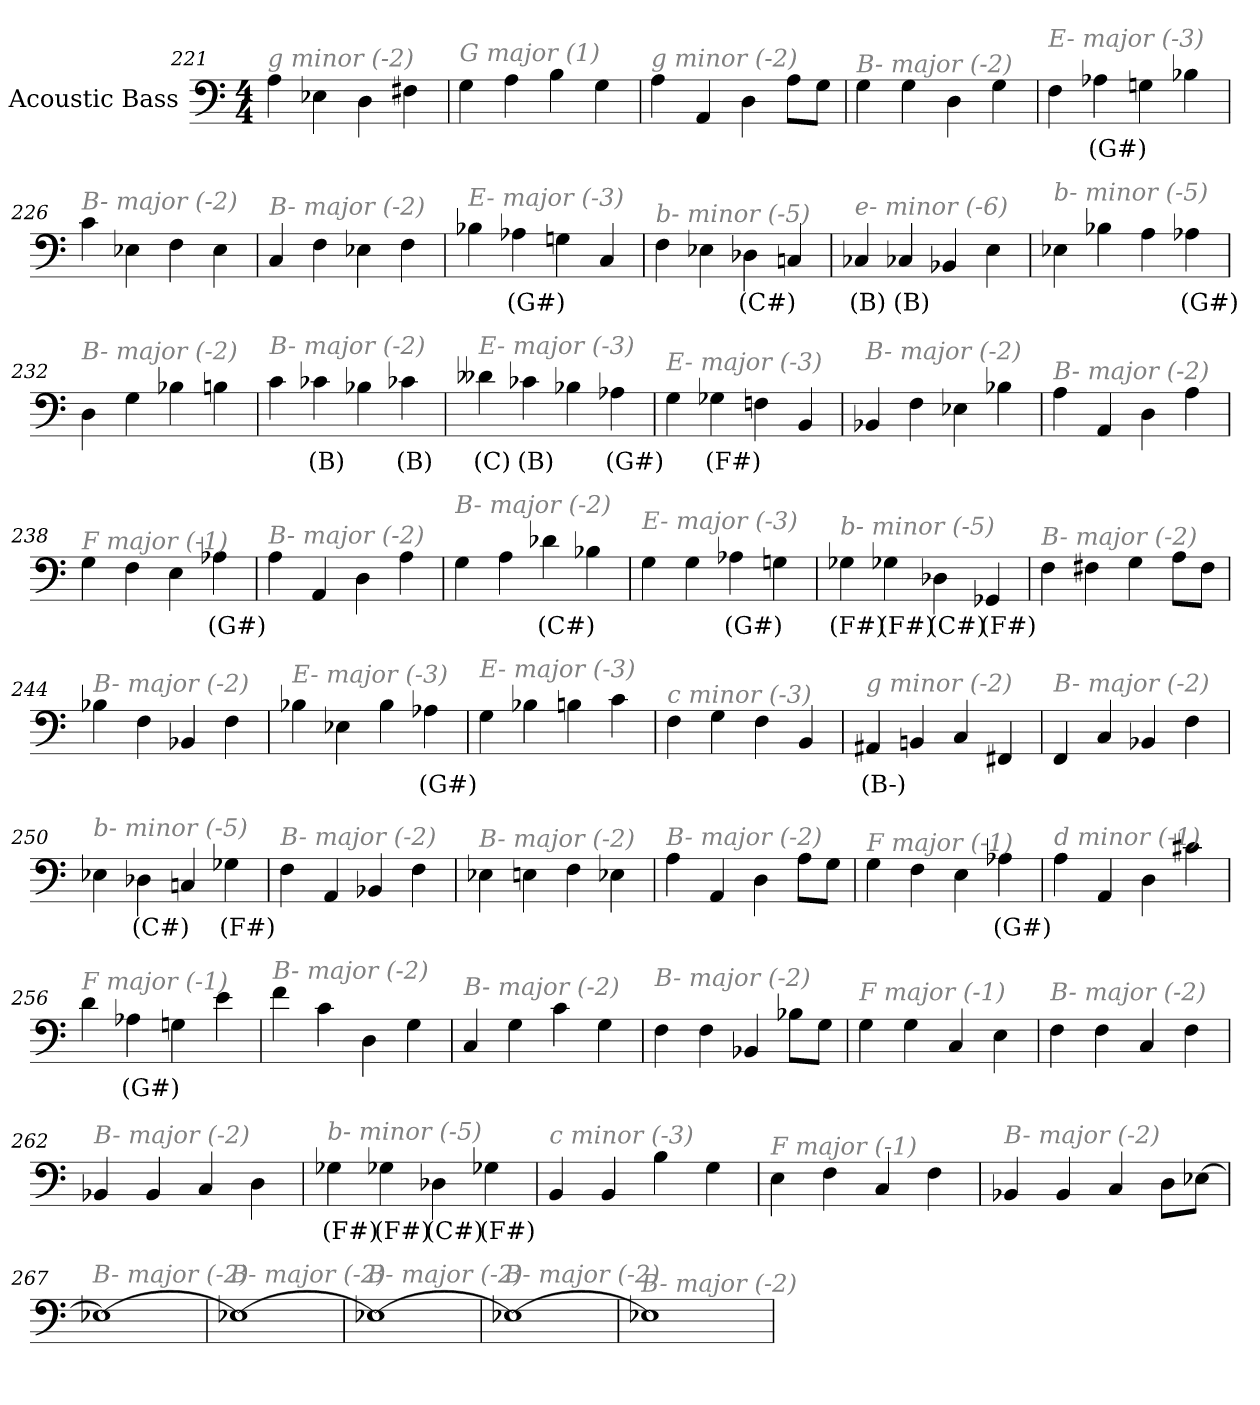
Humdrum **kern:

**kern	**text
*part1	*part1
*staff1	*staff1
*I"Acoustic Bass	*
*clefF4	*
*ITrd7c12	*
*k[]	*
*C:	*
*M4/4	*
=221	=221
!LO:TX:i:color=#808080:t=g minor (-2)	!
4AA	.
4EE-X	.
4DD	.
4FF#X	.
=222	=222
!LO:TX:i:color=#808080:t=G major (1)	!
4GG	.
4AA	.
4BB	.
4GG	.
=223	=223
!LO:TX:i:color=#808080:t=g minor (-2)	!
4AA	.
4AAA	.
4DD	.
8AAL	.
8GGJ	.
=224	=224
!LO:TX:i:color=#808080:t=B- major (-2)	!
4GG	.
4GG	.
4DD	.
4GG	.
=225	=225
!LO:TX:i:color=#808080:t=E- major (-3)	!
4FF	.
4AA-Xi	(G#)
4GGn	.
4BB-X	.
=226	=226
!LO:TX:i:color=#808080:t=B- major (-2)	!
4C	.
4EE-X	.
4FF	.
4EE-	.
=227	=227
!LO:TX:i:color=#808080:t=B- major (-2)	!
4CC	.
4FF	.
4EE-X	.
4FF	.
=228	=228
!LO:TX:i:color=#808080:t=E- major (-3)	!
4BB-X	.
4AA-Xi	(G#)
4GGn	.
4CC	.
=229	=229
!LO:TX:i:color=#808080:t=b- minor (-5)	!
4FF	.
4EE-X	.
4DD-Xi	(C#)
4CCn	.
=230	=230
!LO:TX:i:color=#808080:t=e- minor (-6)	!
4CC-Xi	(B)
4CC-Xi	(B)
4BBB-X	.
4EE	.
=231	=231
!LO:TX:i:color=#808080:t=b- minor (-5)	!
4EE-X	.
4BB-X	.
4AA	.
4AA-Xi	(G#)
=232	=232
!LO:TX:i:color=#808080:t=B- major (-2)	!
4DD	.
4GG	.
4BB-X	.
4BBn	.
=233	=233
!LO:TX:i:color=#808080:t=B- major (-2)	!
4C	.
4C-Xi	(B)
4BB-X	.
4C-Xi	(B)
=234	=234
!LO:TX:i:color=#808080:t=E- major (-3)	!
4D--Xj	(C)
4C-Xi	(B)
4BB-X	.
4AA-Xi	(G#)
=235	=235
!LO:TX:i:color=#808080:t=E- major (-3)	!
4GG	.
4GG-Xi	(F#)
4FFn	.
4BBB	.
=236	=236
!LO:TX:i:color=#808080:t=B- major (-2)	!
4BBB-X	.
4FF	.
4EE-X	.
4BB-X	.
=237	=237
!LO:TX:i:color=#808080:t=B- major (-2)	!
4AA	.
4AAA	.
4DD	.
4AA	.
=238	=238
!LO:TX:i:color=#808080:t=F major (-1)	!
4GG	.
4FF	.
4EE	.
4AA-Xi	(G#)
=239	=239
!LO:TX:i:color=#808080:t=B- major (-2)	!
4AA	.
4AAA	.
4DD	.
4AA	.
=240	=240
!LO:TX:i:color=#808080:t=B- major (-2)	!
4GG	.
4AA	.
4D-Xi	(C#)
4BB-X	.
=241	=241
!LO:TX:i:color=#808080:t=E- major (-3)	!
4GG	.
4GG	.
4AA-Xi	(G#)
4GGn	.
=242	=242
!LO:TX:i:color=#808080:t=b- minor (-5)	!
4GG-Xi	(F#)
4GG-Xi	(F#)
4DD-Xi	(C#)
4GGG-Xi	(F#)
=243	=243
!LO:TX:i:color=#808080:t=B- major (-2)	!
4FF	.
4FF#X	.
4GG	.
8AAL	.
8FF#J	.
=244	=244
!LO:TX:i:color=#808080:t=B- major (-2)	!
4BB-X	.
4FF	.
4BBB-X	.
4FF	.
=245	=245
!LO:TX:i:color=#808080:t=E- major (-3)	!
4BB-X	.
4EE-X	.
4BB-	.
4AA-Xi	(G#)
=246	=246
!LO:TX:i:color=#808080:t=E- major (-3)	!
4GG	.
4BB-X	.
4BBn	.
4C	.
=247	=247
!LO:TX:i:color=#808080:t=c minor (-3)	!
4FF	.
4GG	.
4FF	.
4BBB	.
=248	=248
!LO:TX:i:color=#808080:t=g minor (-2)	!
4AAA#Xj	(B-)
4BBBn	.
4CC	.
4FFF#X	.
=249	=249
!LO:TX:i:color=#808080:t=B- major (-2)	!
4FFF	.
4CC	.
4BBB-X	.
4FF	.
=250	=250
!LO:TX:i:color=#808080:t=b- minor (-5)	!
4EE-X	.
4DD-Xi	(C#)
4CCn	.
4GG-Xi	(F#)
=251	=251
!LO:TX:i:color=#808080:t=B- major (-2)	!
4FF	.
4AAA	.
4BBB-X	.
4FF	.
=252	=252
!LO:TX:i:color=#808080:t=B- major (-2)	!
4EE-X	.
4EEn	.
4FF	.
4EE-X	.
=253	=253
!LO:TX:i:color=#808080:t=B- major (-2)	!
4AA	.
4AAA	.
4DD	.
8AAL	.
8GGJ	.
=254	=254
!LO:TX:i:color=#808080:t=F major (-1)	!
4GG	.
4FF	.
4EE	.
4AA-Xi	(G#)
=255	=255
!LO:TX:i:color=#808080:t=d minor (-1)	!
4AA	.
4AAA	.
4DD	.
4C#X	.
=256	=256
!LO:TX:i:color=#808080:t=F major (-1)	!
4D	.
4AA-Xi	(G#)
4GGn	.
4E	.
=257	=257
!LO:TX:i:color=#808080:t=B- major (-2)	!
4F	.
4C	.
4DD	.
4GG	.
=258	=258
!LO:TX:i:color=#808080:t=B- major (-2)	!
4CC	.
4GG	.
4C	.
4GG	.
=259	=259
!LO:TX:i:color=#808080:t=B- major (-2)	!
4FF	.
4FF	.
4BBB-X	.
8BB-XL	.
8GGJ	.
=260	=260
!LO:TX:i:color=#808080:t=F major (-1)	!
4GG	.
4GG	.
4CC	.
4EE	.
=261	=261
!LO:TX:i:color=#808080:t=B- major (-2)	!
4FF	.
4FF	.
4CC	.
4FF	.
=262	=262
!LO:TX:i:color=#808080:t=B- major (-2)	!
4BBB-X	.
4BBB-	.
4CC	.
4DD	.
=263	=263
!LO:TX:i:color=#808080:t=b- minor (-5)	!
4GG-Xi	(F#)
4GG-Xi	(F#)
4DD-Xi	(C#)
4GG-Xi	(F#)
=264	=264
!LO:TX:i:color=#808080:t=c minor (-3)	!
4BBB	.
4BBB	.
4BB	.
4GG	.
=265	=265
!LO:TX:i:color=#808080:t=F major (-1)	!
4EE	.
4FF	.
4CC	.
4FF	.
=266	=266
!LO:TX:i:color=#808080:t=B- major (-2)	!
4BBB-X	.
4BBB-	.
4CC	.
8DDL	.
[8EE-XJ	.
=267	=267
!LO:TX:i:color=#808080:t=B- major (-2)	!
1EE-X_	.
=268	=268
!LO:TX:i:color=#808080:t=B- major (-2)	!
1EE-X_	.
=269	=269
!LO:TX:i:color=#808080:t=B- major (-2)	!
1EE-X_	.
=270	=270
!LO:TX:i:color=#808080:t=B- major (-2)	!
1EE-X_	.
=271	=271
!LO:TX:i:color=#808080:t=B- major (-2)	!
1EE-X]	.
=	=
*-	*-
